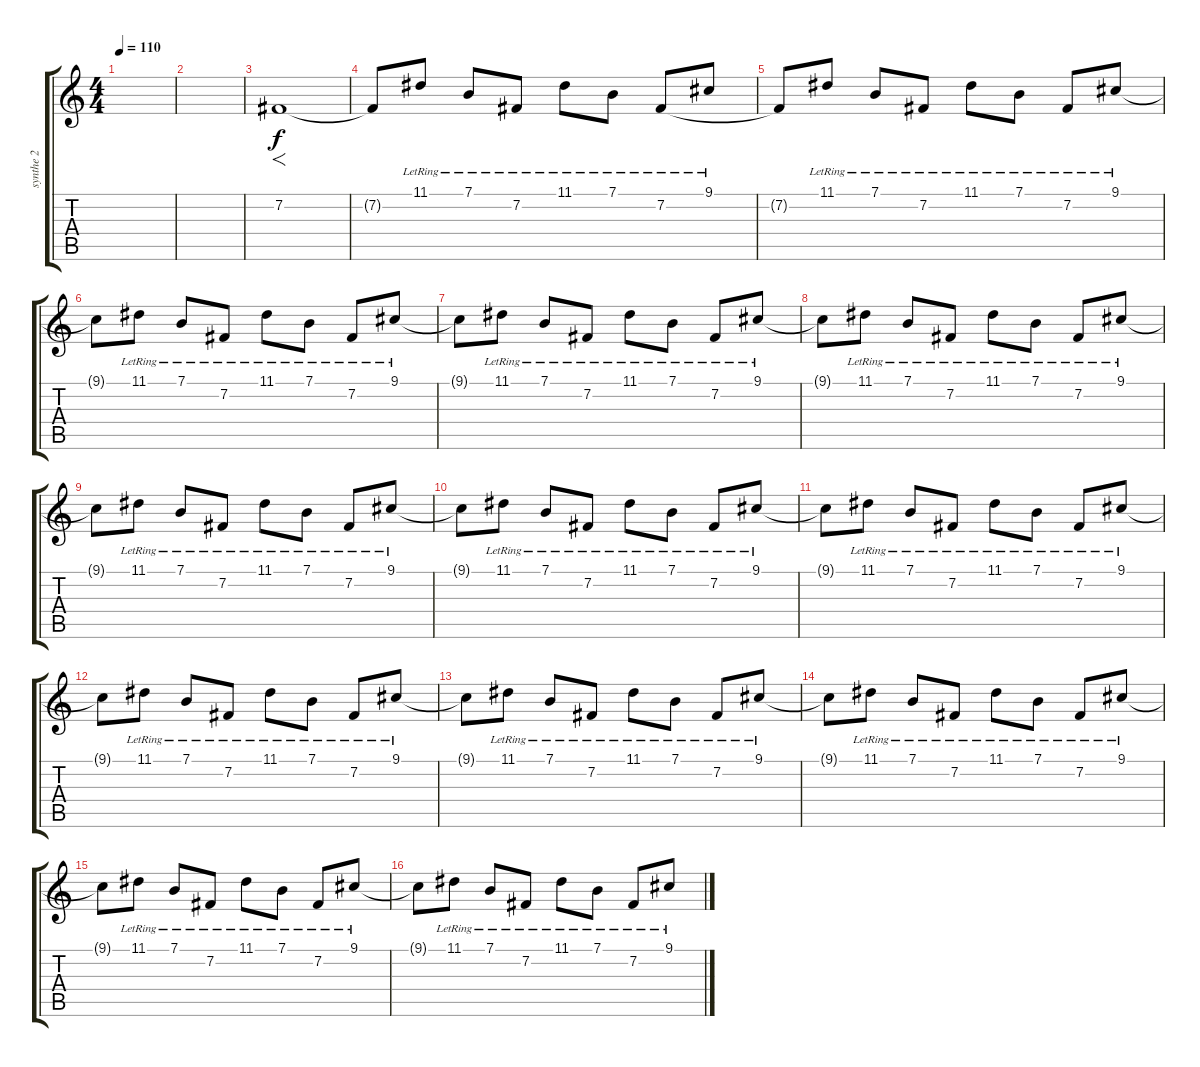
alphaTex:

\track ("synthe 2" "synthe 2") {instrument pad1newage}
\staff {score tabs}
\tuning (E4 B3 G3 D3 A2 E2) {hide}
\ts (4 4)
\tempo 110
\clef g2
\ks c
|
|
7.2.1{f} |
7.2{t}.8 11.1{lr}.8 7.1{lr}.8 7.2{lr}.8 11.1{lr}.8 7.1{lr}.8 7.2{lr}.8 9.1{lr}.8 |
7.2{t}.8 11.1{lr}.8 7.1{lr}.8 7.2{lr}.8 11.1{lr}.8 7.1{lr}.8 7.2{lr}.8 9.1{lr}.8 |
9.1{t}.8 11.1{lr}.8 7.1{lr}.8 7.2{lr}.8 11.1{lr}.8 7.1{lr}.8 7.2{lr}.8 9.1{lr}.8 |
9.1{t}.8 11.1{lr}.8 7.1{lr}.8 7.2{lr}.8 11.1{lr}.8 7.1{lr}.8 7.2{lr}.8 9.1{lr}.8 |
9.1{t}.8 11.1{lr}.8 7.1{lr}.8 7.2{lr}.8 11.1{lr}.8 7.1{lr}.8 7.2{lr}.8 9.1{lr}.8 |
9.1{t}.8 11.1{lr}.8 7.1{lr}.8 7.2{lr}.8 11.1{lr}.8 7.1{lr}.8 7.2{lr}.8 9.1{lr}.8 |
9.1{t}.8 11.1{lr}.8 7.1{lr}.8 7.2{lr}.8 11.1{lr}.8 7.1{lr}.8 7.2{lr}.8 9.1{lr}.8 |
9.1{t}.8 11.1{lr}.8 7.1{lr}.8 7.2{lr}.8 11.1{lr}.8 7.1{lr}.8 7.2{lr}.8 9.1{lr}.8 |
9.1{t}.8 11.1{lr}.8 7.1{lr}.8 7.2{lr}.8 11.1{lr}.8 7.1{lr}.8 7.2{lr}.8 9.1{lr}.8 |
9.1{t}.8 11.1{lr}.8 7.1{lr}.8 7.2{lr}.8 11.1{lr}.8 7.1{lr}.8 7.2{lr}.8 9.1{lr}.8 |
9.1{t}.8 11.1{lr}.8 7.1{lr}.8 7.2{lr}.8 11.1{lr}.8 7.1{lr}.8 7.2{lr}.8 9.1{lr}.8 |
9.1{t}.8 11.1{lr}.8 7.1{lr}.8 7.2{lr}.8 11.1{lr}.8 7.1{lr}.8 7.2{lr}.8 9.1{lr}.8 |
9.1{t}.8 11.1{lr}.8 7.1{lr}.8 7.2{lr}.8 11.1{lr}.8 7.1{lr}.8 7.2{lr}.8 9.1{lr}.8
